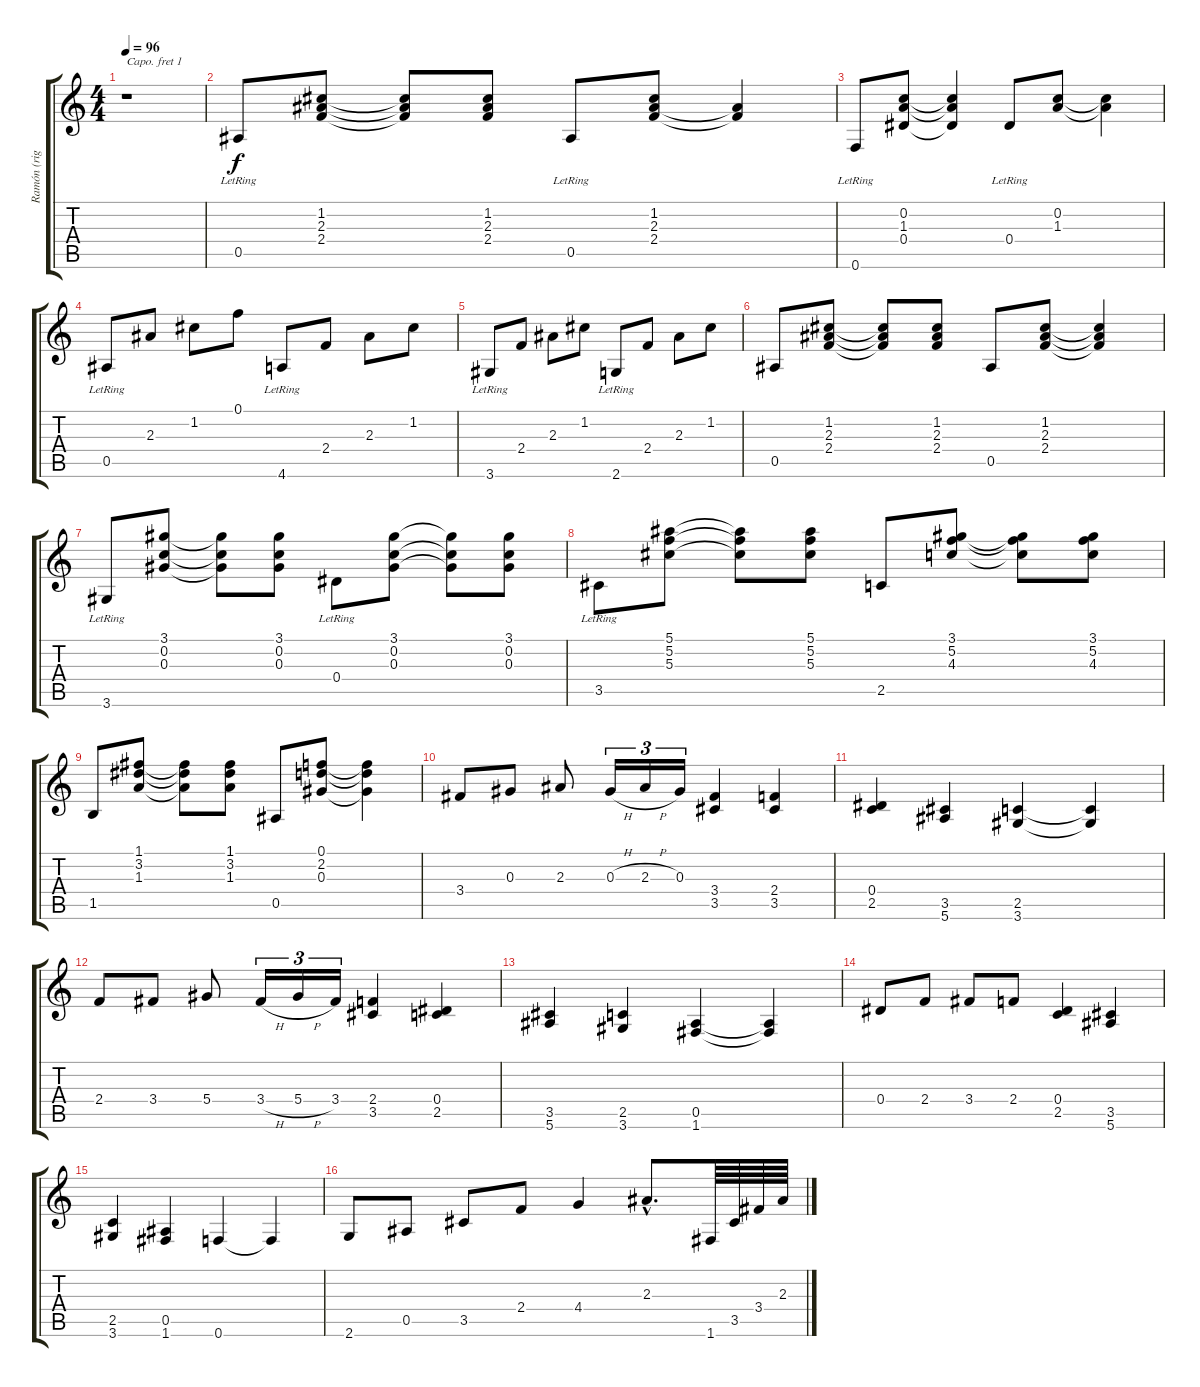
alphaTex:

\track ("Ramón (right channel)" "Ramón (rig") {instrument acousticguitarnylon}
\staff {score tabs}
\capo 1
\tuning (E4 B3 G3 D3 A2 E2) {hide}
\ts (4 4)
\tempo 96
\clef g2
\ks c
r.1{dy f instrument acousticguitarnylon} |
0.5{lr}.8 (1.2 2.3 2.4).8 (1.2{t} 2.3{t} 2.4{t}).8 (1.2 2.3 2.4).8 0.5{lr}.8 (1.2 2.3 2.4).8 (2.3{t} 2.4{t}).4 |
0.6{lr}.8 (0.2 1.3 0.4).8 (0.2{t} 1.3{t} 0.4{t}).4 0.4{lr}.8 (0.2 1.3).8 (0.2{t} 1.3{t}).4 |
0.5{lr}.8 2.3.8 1.2.8 0.1.8 4.6{lr}.8 2.4.8 2.3.8 1.2.8 |
3.6{lr}.8 2.4.8 2.3.8 1.2.8 2.6{lr}.8 2.4.8 2.3.8 1.2.8 |
0.5.8 (1.2 2.3 2.4).8 (1.2{t} 2.3{t} 2.4{t}).8 (1.2 2.3 2.4).8 0.5.8 (1.2 2.3 2.4).8 (1.2{t} 2.3{t} 2.4{t}).4 |
3.6{lr}.8 (3.1 0.2 0.3).8 (3.1{t} 0.2{t} 0.3{t}).8 (3.1 0.2 0.3).8 0.4{lr}.8 (3.1 0.2 0.3).8 (3.1{t} 0.2{t} 0.3{t}).8 (3.1 0.2 0.3).8 |
3.5{lr}.8 (5.1 5.2 5.3).8 (5.1{t} 5.2{t} 5.3{t}).8 (5.1 5.2 5.3).8 2.5.8 (3.1 5.2 4.3).8 (3.1{t} 5.2{t} 4.3{t}).8 (3.1 5.2 4.3).8 |
1.5.8 (1.1 3.2 1.3).8 (1.1{t} 3.2{t} 1.3{t}).8 (1.1 3.2 1.3).8 0.5.8 (0.1 2.2 0.3).8 (0.1{t} 2.2{t} 0.3{t}).4 |
3.4.8 0.3.8 2.3.8 0.3{h}.16{tu (3 2)} 2.3{h}.16{tu (3 2)} 0.3.16{tu (3 2)} (3.4 3.5).4 (2.4 3.5).4 |
(0.4 2.5).4 (3.5 5.6).4 (2.5 3.6).4 (2.5{t} 3.6{t}).4 |
2.4.8 3.4.8 5.4.8 3.4{h}.16{tu (3 2)} 5.4{h}.16{tu (3 2)} 3.4.16{tu (3 2)} (2.4 3.5).4 (0.4 2.5).4 |
(3.5 5.6).4 (2.5 3.6).4 (0.5 1.6).4 (0.5{t} 1.6{t}).4 |
0.4.8 2.4.8 3.4.8 2.4.8 (0.4 2.5).4 (3.5 5.6).4 |
(2.5 3.6).4 (0.5 1.6).4 0.6.4 0.6{t}.4 |
2.6.8 0.5.8 3.5.8 2.4.8 4.4.4 2.3{hac}.8{d} 1.6.64 3.5.64 3.4.64 2.3.64
